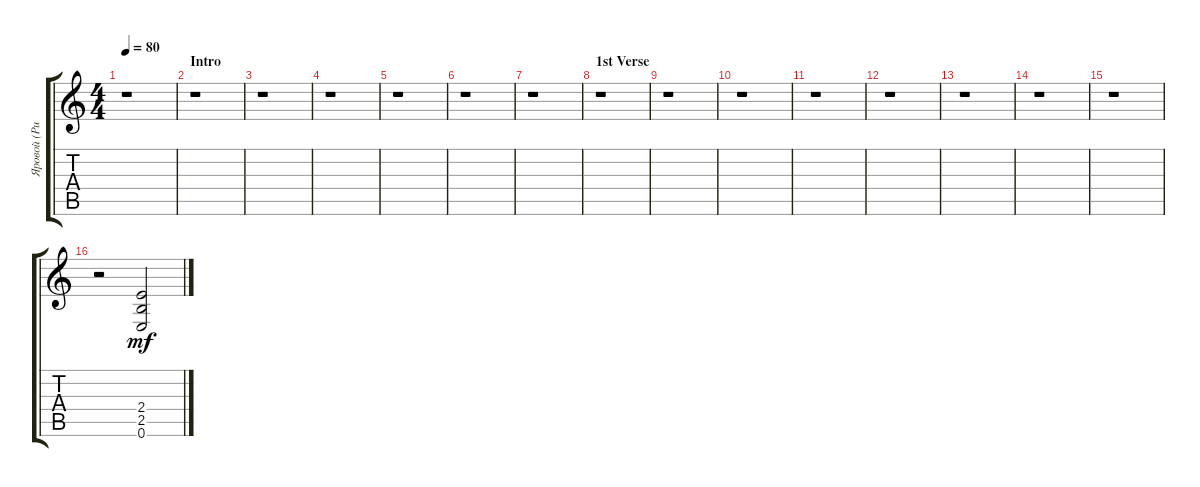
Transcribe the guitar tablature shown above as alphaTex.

\track ("Яровой (Ритм)" "Яровой (Ри") {instrument distortionguitar}
\staff {score tabs}
\tuning (E4 B3 G3 D3 A2 E2) {hide}
\ts (4 4)
\tempo 80
\clef g2
\ks c
r.1{dy mf instrument distortionguitar} |
\section ("" "Intro")
r.1 |
r.1 |
r.1 |
r.1 |
r.1 |
r.1 |
\section ("" "1st Verse")
r.1 |
r.1 |
r.1 |
r.1 |
r.1 |
r.1 |
r.1 |
r.1 |
r.2 (2.4 2.5 0.6).2
